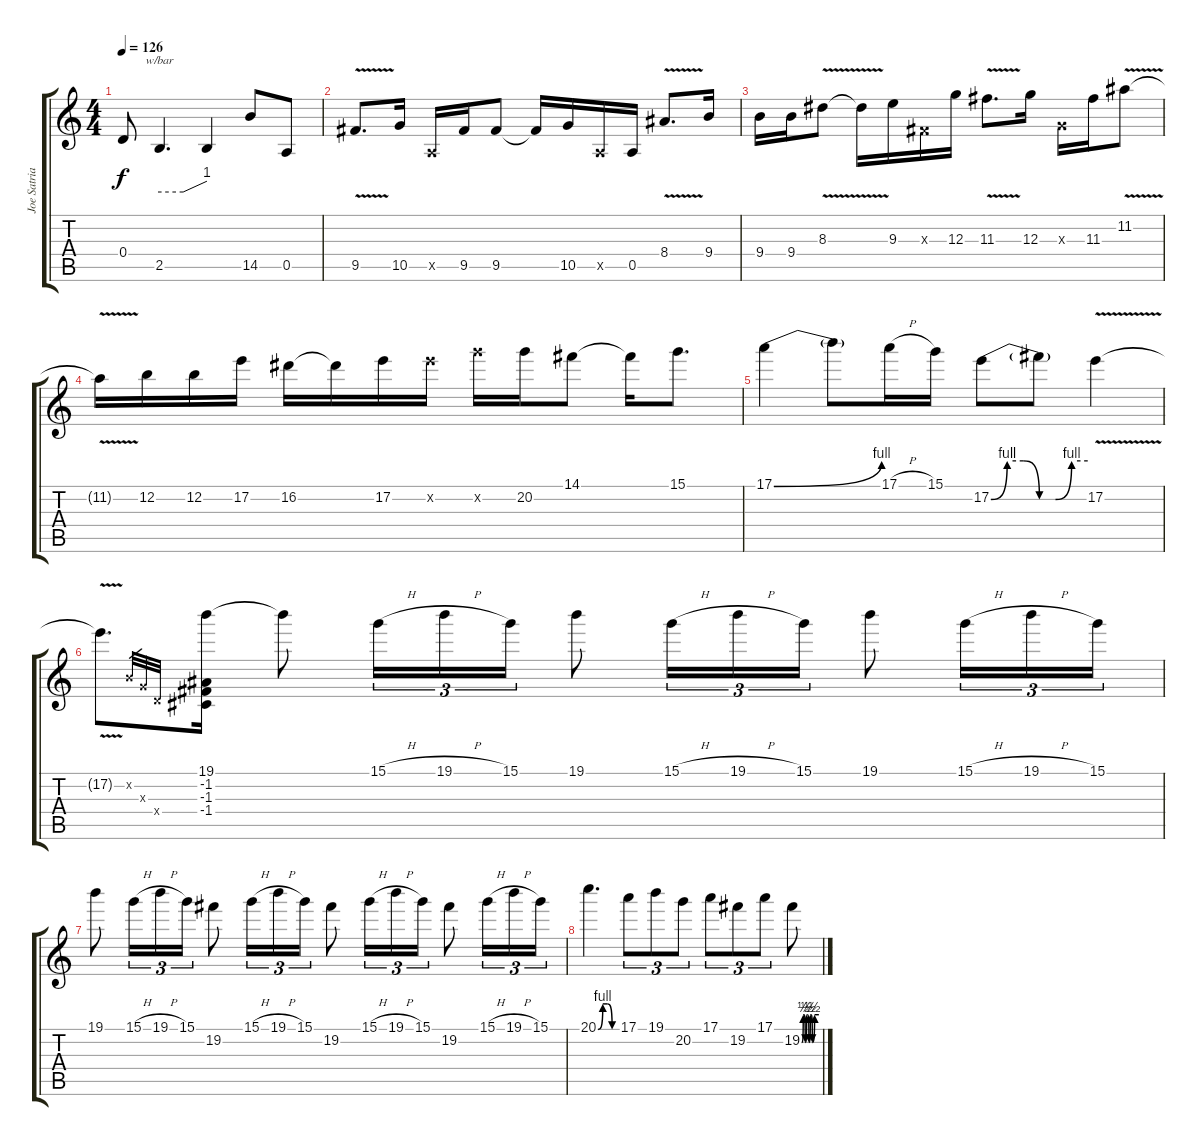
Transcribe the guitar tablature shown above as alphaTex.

\track ("Joe Satriani - guitar" "Joe Satria") {instrument distortionguitar}
\staff {score tabs}
\tuning (E4 B3 G3 D3 A2 E2) {hide}
\ts (4 4)
\tempo 126
\clef g2
\ks c
0.4.8{dy f} 2.5.4{d tbe (custom default 0 0 30 0 60 4)} 2.5{t}.4 14.5.8 0.5.8 |
9.5{v}.8{d} 10.5.16 0.5{x}.16 9.5.16 9.5.8 9.5{t}.16 10.5.16 0.5{x}.16 0.5.16 8.4{v}.8{d} 9.4.16 |
9.4.16 9.4.16 8.3{v}.8 8.3{t}.16 9.3.16 -1.3{x}.16 12.3.16 11.3{v}.8{d} 12.3.16 0.3{x}.16 11.3.16 11.2{v}.8 |
11.2{t}.16 12.2.16 12.2.16 17.2.16 16.2.16 16.2{t}.16 17.2.16 17.2{x}.16 20.2{x}.16 20.2.16 14.1.8 14.1{t}.16 15.1.8{d} |
17.1{be (bend 0 0 60 4)}.4 17.1{t}.8 17.1{h}.16 15.1.16 17.2{be (custom 0 0 10 4 20 4 30 0 40 0 50 4 60 4)}.8 17.2{t}.8 17.2{v}.4 |
17.2{t}.8{d} 0.2{x}.32{gr} 0.3{x}.32{gr} 0.4{x}.32{gr} (19.1 -1.2 -1.3 -1.4).16 19.1{t}.8 15.1{h}.16{tu (3 2)} 19.1{h}.16{tu (3 2)} 15.1.16{tu (3 2)} 19.1.8 15.1{h}.16{tu (3 2)} 19.1{h}.16{tu (3 2)} 15.1.16{tu (3 2)} 19.1.8 15.1{h}.16{tu (3 2)} 19.1{h}.16{tu (3 2)} 15.1.16{tu (3 2)} |
19.1.8 15.1{h}.16{tu (3 2)} 19.1{h}.16{tu (3 2)} 15.1.16{tu (3 2)} 19.2.8 15.1{h}.16{tu (3 2)} 19.1{h}.16{tu (3 2)} 15.1.16{tu (3 2)} 19.2.8 15.1{h}.16{tu (3 2)} 19.1{h}.16{tu (3 2)} 15.1.16{tu (3 2)} 19.2.8 15.1{h}.16{tu (3 2)} 19.1{h}.16{tu (3 2)} 15.1.16{tu (3 2)} |
20.1{be (custom 0 0 15 4 30 4 45 0 60 0)}.4{d} 17.1.8{tu (3 2)} 19.1.8{tu (3 2)} 20.2.8{tu (3 2)} 17.1.8{tu (3 2)} 19.2.8{tu (3 2)} 17.1.8{tu (3 2)} 19.2{be (custom 0 0 5 2 8 2 12 0 17 2 20 2 25 0 30 2 33 2 37 0 45 2 60 2)}.8
